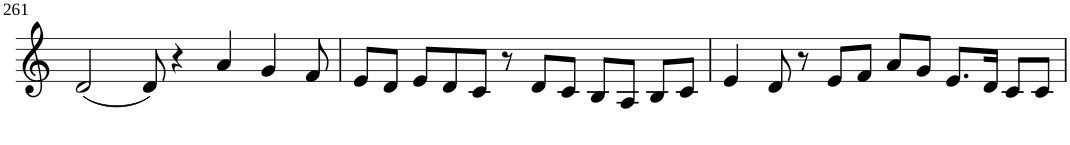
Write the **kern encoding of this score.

**kern
*part1
*staff1
*I"Violin
!!LO:PB:g=z
*clefG2
*k[]
*M6/4
=261
(2d/
8d/)
4r
4a/
4g/
8f/
=262
8e/L
8d/J
8e/L
8d/
8c/J
8r
8d/L
8c/J
8B/L
8A/J
8B/L
8c/J
=263
4e/
8d/
8r
8e/L
8f/J
8a/L
8g/J
8.e/L
16d/Jk
8c/L
8c/J
=
*-
